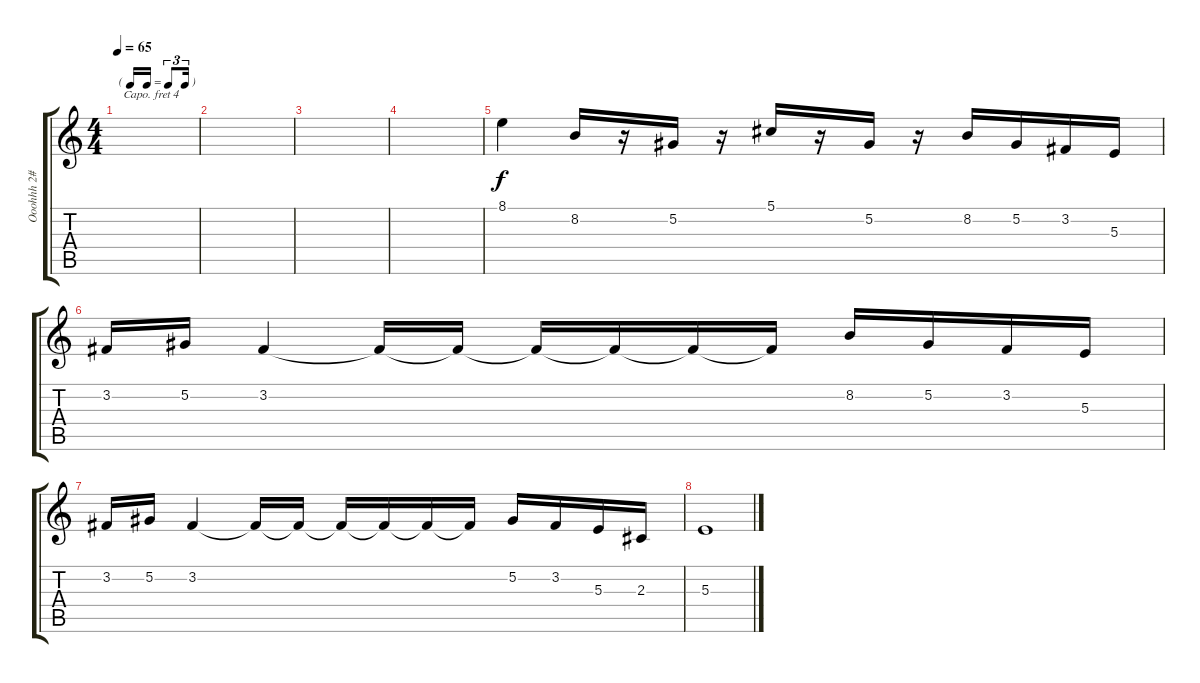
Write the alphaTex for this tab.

\track ("Ooohhh 2#" "Ooohhh 2#") {instrument lead6voice}
\staff {score tabs}
\capo 4
\tuning (E4 B3 G3 D3 A2 E2) {hide}
\ts (4 4)
\tf triplet16th
\tempo 65
\clef g2
\ks c
|
|
|
|
8.1.4 8.2.16 r.16 5.2.16 r.16 5.1.16 r.16 5.2.16 r.16 8.2.16 5.2.16 3.2.16 5.3.16 |
3.2.16 5.2.16 3.2.4 3.2{t}.16 3.2{t}.16 3.2{t}.16 3.2{t}.16 3.2{t}.16 3.2{t}.16 8.2.16 5.2.16 3.2.16 5.3.16 |
3.2.16 5.2.16 3.2.4 3.2{t}.16 3.2{t}.16 3.2{t}.16 3.2{t}.16 3.2{t}.16 3.2{t}.16 5.2.16 3.2.16 5.3.16 2.3.16 |
5.3.1
